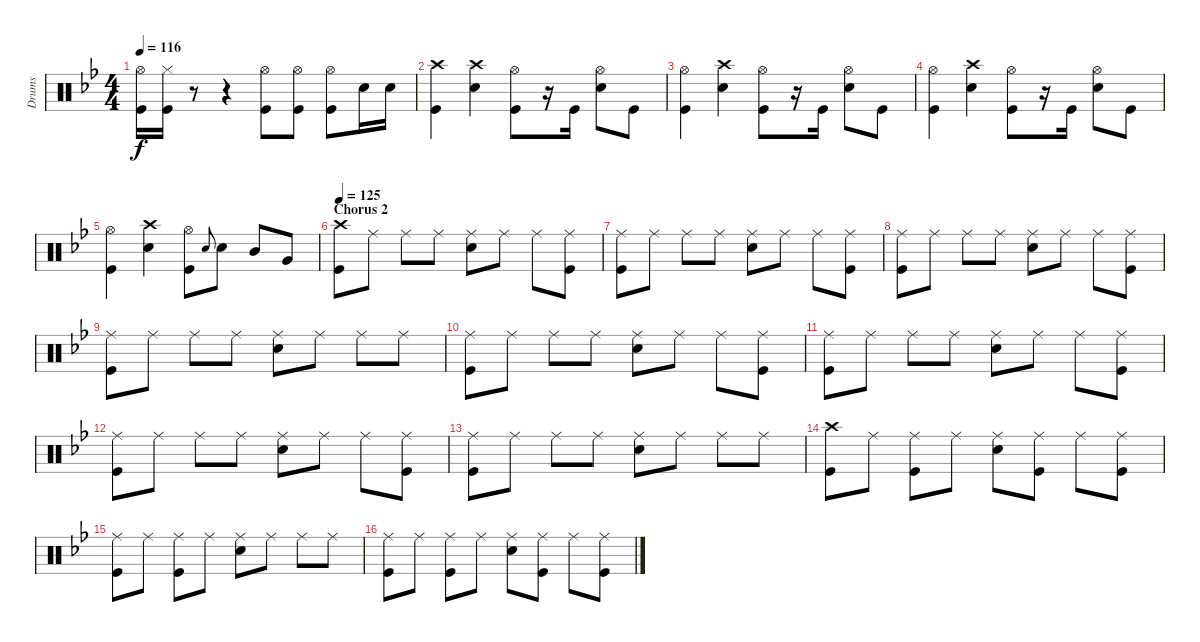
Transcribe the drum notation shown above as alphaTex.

\track ("Drums" "Drums") {instrument percussion}
\staff {score}
\articulation defaults
\ts (4 4)
\tempo 116
\clef neutral
\ks gminor
("Hi-Hat (open)" "Kick (hit)").16{dy f} ("Hi-Hat (closed)" "Kick (hit)").16 r.8 r.4 ("Hi-Hat (open)" "Kick (hit)").8 ("Hi-Hat (open)" "Kick (hit)").8 ("Hi-Hat (open)" "Kick (hit)").8 "Snare (hit) 2".16 "Snare (hit) 2".16 |
("Crash high (hit)" "Kick (hit)").4 ("Snare (hit) 2" "Crash high (hit)").4 ("Hi-Hat (open)" "Kick (hit)").8 r.16 "Kick (hit)".16 ("Hi-Hat (open)" "Snare (hit) 2").8 "Kick (hit)".8 |
("Kick (hit)" "Hi-Hat (open)").4 ("Crash high (hit)" "Snare (hit) 2").4 ("Hi-Hat (open)" "Kick (hit)").8 r.16 "Kick (hit)".16 ("Hi-Hat (open)" "Snare (hit) 2").8 "Kick (hit)".8 |
("Kick (hit)" "Hi-Hat (open)").4 ("Snare (hit) 2" "Crash high (hit)").4 ("Hi-Hat (open)" "Kick (hit)").8 r.16 "Kick (hit)".16 ("Hi-Hat (open)" "Snare (hit) 2").8 "Kick (hit)".8 |
("Kick (hit)" "Hi-Hat (open)").4 ("Snare (hit) 2" "Crash high (hit)").4 ("Hi-Hat (open)" "Kick (hit)").8 "Snare (hit)".8{gr onbeat} "Snare (hit) 2".8 "Mid Tom (hit)".8 "Very Low Tom (hit)".8 |
\section ("" "Chorus 2")
\tempo 125
("Kick (hit)" "Crash high (hit)").8 "Ride (middle)".8 "Ride (middle)".8 "Ride (middle)".8 ("Snare (hit) 2" "Ride (middle)").8 "Ride (middle)".8 "Ride (middle)".8 ("Kick (hit)" "Ride (middle)").8 |
("Kick (hit)" "Ride (middle)").8 "Ride (middle)".8 "Ride (middle)".8 "Ride (middle)".8 ("Snare (hit) 2" "Ride (middle)").8 "Ride (middle)".8 "Ride (middle)".8 ("Kick (hit)" "Ride (middle)").8 |
("Kick (hit)" "Ride (middle)").8 "Ride (middle)".8 "Ride (middle)".8 "Ride (middle)".8 ("Snare (hit) 2" "Ride (middle)").8 "Ride (middle)".8 "Ride (middle)".8 ("Kick (hit)" "Ride (middle)").8 |
("Kick (hit)" "Ride (middle)").8 "Ride (middle)".8 "Ride (middle)".8 "Ride (middle)".8 ("Snare (hit) 2" "Ride (middle)").8 "Ride (middle)".8 "Ride (middle)".8 "Ride (middle)".8 |
("Kick (hit)" "Ride (middle)").8 "Ride (middle)".8 "Ride (middle)".8 "Ride (middle)".8 ("Snare (hit) 2" "Ride (middle)").8 "Ride (middle)".8 "Ride (middle)".8 ("Kick (hit)" "Ride (middle)").8 |
("Kick (hit)" "Ride (middle)").8 "Ride (middle)".8 "Ride (middle)".8 "Ride (middle)".8 ("Snare (hit) 2" "Ride (middle)").8 "Ride (middle)".8 "Ride (middle)".8 ("Kick (hit)" "Ride (middle)").8 |
("Kick (hit)" "Ride (middle)").8 "Ride (middle)".8 "Ride (middle)".8 "Ride (middle)".8 ("Snare (hit) 2" "Ride (middle)").8 "Ride (middle)".8 "Ride (middle)".8 ("Kick (hit)" "Ride (middle)").8 |
("Kick (hit)" "Ride (middle)").8 "Ride (middle)".8 "Ride (middle)".8 "Ride (middle)".8 ("Snare (hit) 2" "Ride (middle)").8 "Ride (middle)".8 "Ride (middle)".8 "Ride (middle)".8 |
("Kick (hit)" "Crash high (hit)").8 "Ride (middle)".8 ("Kick (hit)" "Ride (middle)").8 "Ride (middle)".8 ("Snare (hit) 2" "Ride (middle)").8 ("Kick (hit)" "Ride (middle)").8 "Ride (middle)".8 ("Kick (hit)" "Ride (middle)").8 |
("Kick (hit)" "Ride (middle)").8 "Ride (middle)".8 ("Kick (hit)" "Ride (middle)").8 "Ride (middle)".8 ("Snare (hit) 2" "Ride (middle)").8 "Ride (middle)".8 "Ride (middle)".8 "Ride (middle)".8 |
("Kick (hit)" "Ride (middle)").8 "Ride (middle)".8 ("Kick (hit)" "Ride (middle)").8 "Ride (middle)".8 ("Snare (hit) 2" "Ride (middle)").8 ("Kick (hit)" "Ride (middle)").8 "Ride (middle)".8 ("Kick (hit)" "Ride (middle)").8
